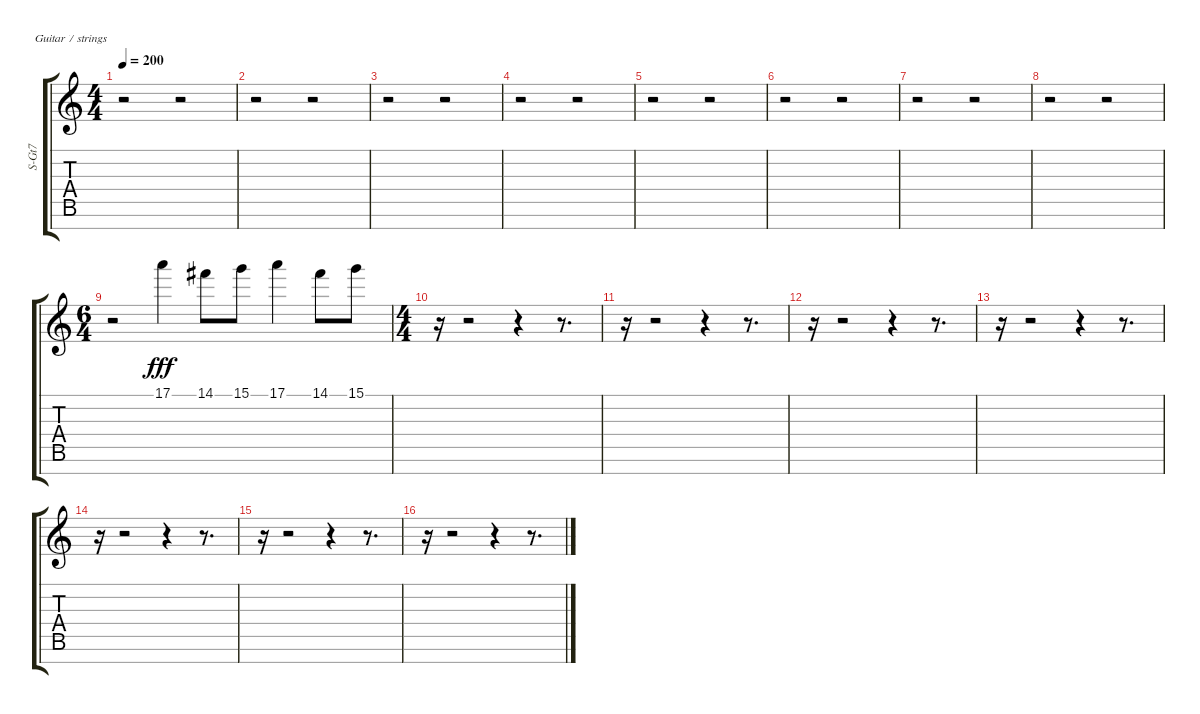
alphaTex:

\bracketExtendMode groupsimilarinstruments
\otherSystemsTrackNameOrientation horizontal
\track ("Cello" "S-Gt7") {instrument cello}
\staff {score tabs}
\tuning (E4 B3 G3 D3 A2 E2 B1)
\displaytranspose 12
\ts (4 4)
\tempo 200
\clef g2
\ks c
r.2{dy f} r.2 |
r.2 r.2 |
r.2 r.2 |
r.2 r.2 |
r.2 r.2 |
r.2 r.2 |
r.2 r.2 |
r.2 r.2 |
\ts (6 4)
\beaming (8 6 6)
r.2{instrument cello} 17.1.4{dy fff} 14.1{acc #}.8 15.1.8 17.1.4 14.1{acc #}.8 15.1.8 |
\ts (4 4)
\beaming (8 2 2 2 2)
r.16{instrument cello} r.2 r.4 r.8{d} |
r.16 r.2 r.4 r.8{d} |
r.16 r.2 r.4 r.8{d} |
r.16 r.2 r.4 r.8{d} |
r.16 r.2 r.4 r.8{d} |
r.16 r.2 r.4 r.8{d} |
r.16 r.2 r.4 r.8{d}
